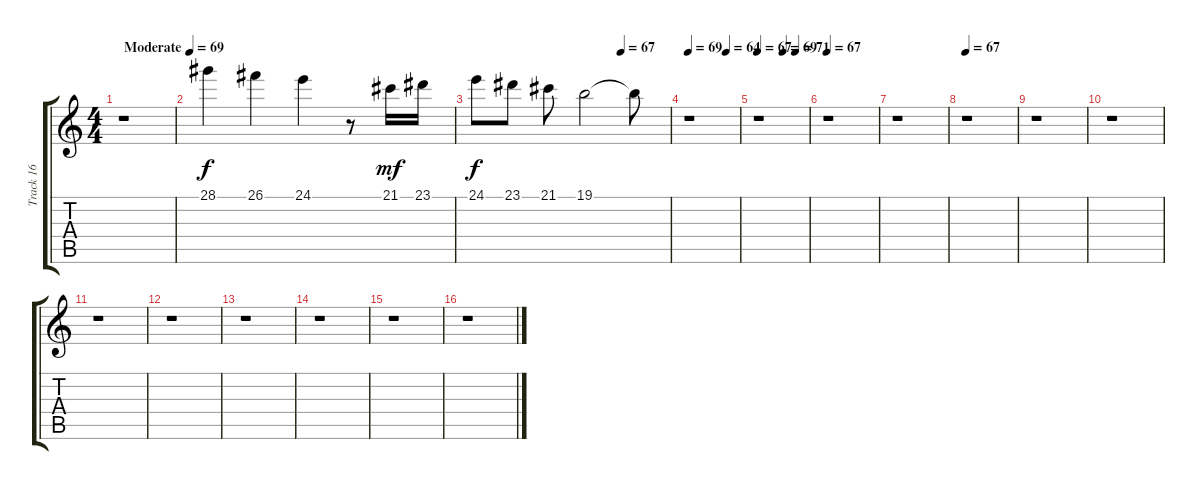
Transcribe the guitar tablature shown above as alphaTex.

\track ("Track 16" "Track 16") {instrument glockenspiel}
\staff {score tabs}
\tuning (E4 B3 G3 D3 A2 E2) {hide}
\ts (4 4)
\tempo (69 "Moderate")
\clef g2
\ks c
r.1{dy f instrument glockenspiel} |
28.1.4{instrument glockenspiel} 26.1.4 24.1.4 r.8 21.1.16{dy mf} 23.1.16 |
\tempo (67 0.75)
24.1.8{dy f} 23.1.8 21.1.8 19.1.2 19.1{t}.8 |
\tempo 69
\tempo (64 0.75)
r.1 |
\tempo 67
\tempo (69 0.5)
\tempo (71 0.75)
r.1 |
\tempo 67
r.1 |
r.1 |
\tempo 67
r.1 |
r.1 |
r.1 |
r.1 |
r.1 |
r.1 |
r.1 |
r.1 |
r.1
